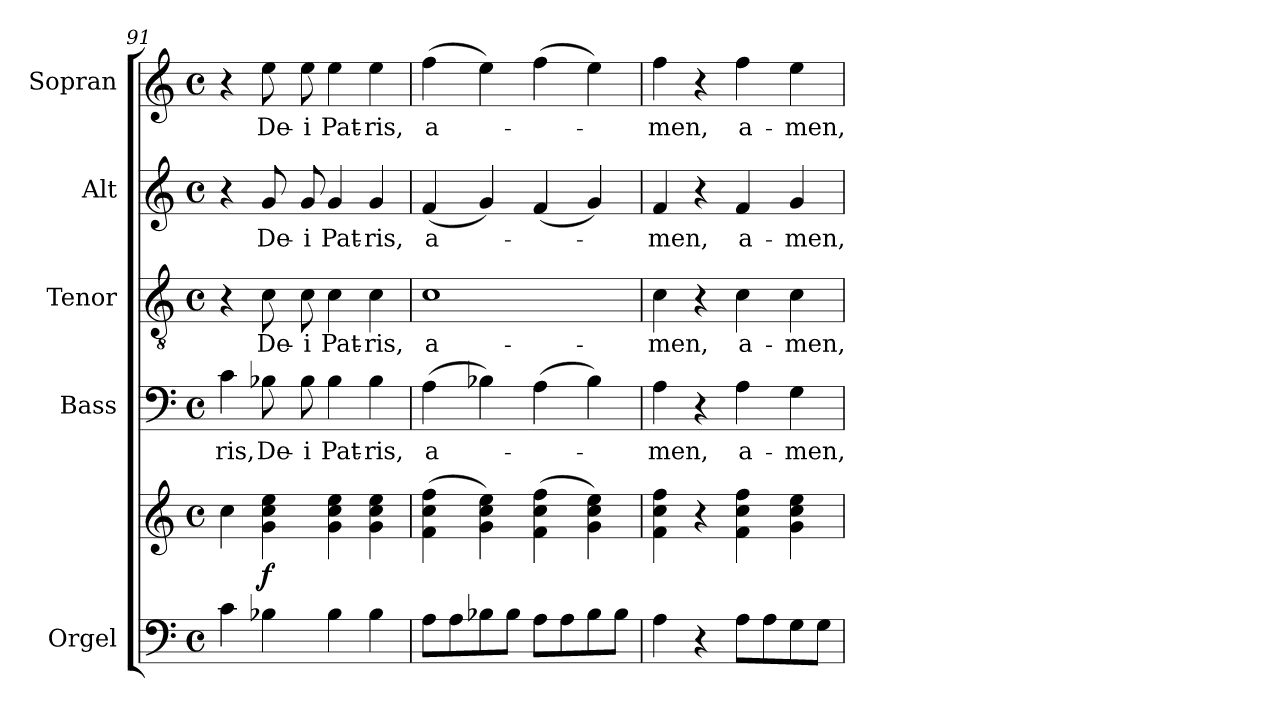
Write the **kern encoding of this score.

**kern	**kern	**dynam	**kern	**text	**kern	**text	**kern	**text	**kern	**text
*part5	*part5	*part5	*part4	*part4	*part3	*part3	*part2	*part2	*part1	*part1
*staff6	*staff5	*staff5/6	*staff4	*staff4	*staff3	*staff3	*staff2	*staff2	*staff1	*staff1
*I"Orgel	*	*	*I"Bass	*	*I"Tenor	*	*I"Alt	*	*I"Sopran	*
*I'Org.	*	*	*I'B.	*	*I'T.	*	*I'A.	*	*I'S.	*
*clefF4	*clefG2	*	*clefF4	*	*clefGv2	*	*clefG2	*	*clefG2	*
*k[]	*k[]	*	*k[]	*	*k[]	*	*k[]	*	*k[]	*
*C:	*C:	*	*C:	*	*C:	*	*C:	*	*C:	*
*M4/4	*M4/4	*	*M4/4	*	*M4/4	*	*M4/4	*	*M4/4	*
*met(c)	*met(c)	*	*met(c)	*	*met(c)	*	*met(c)	*	*met(c)	*
=91	=91	=91	=91	=91	=91	=91	=91	=91	=91	=91
!	!	!	!	!LO:LY:b	!	!	!	!	!	!
4c\	4cc\	.	4c\	-ris,	4r	.	4r	.	4r	.
!	!	!LO:DY:b	!	!LO:LY:b	!	!LO:LY:b	!	!LO:LY:b	!	!LO:LY:b
4B-X\	4g\ 4cc\ 4ee\	f	8B-X\	De-	8c\	De-	8g/	De-	8ee\	De-
!	!	!	!	!LO:LY:b	!	!LO:LY:b	!	!LO:LY:b	!	!LO:LY:b
.	.	.	8B-\	-i	8c\	-i	8g/	-i	8ee\	-i
!	!	!	!	!LO:LY:b	!	!LO:LY:b	!	!LO:LY:b	!	!LO:LY:b
4B-\	4g\ 4cc\ 4ee\	.	4B-\	Pat-	4c\	Pat-	4g/	Pat-	4ee\	Pat-
!	!	!	!	!LO:LY:b	!	!LO:LY:b	!	!LO:LY:b	!	!LO:LY:b
4B-\	4g\ 4cc\ 4ee\	.	4B-\	-ris,	4c\	-ris,	4g/	-ris,	4ee\	-ris,
=92	=92	=92	=92	=92	=92	=92	=92	=92	=92	=92
!	!	!	!	!LO:LY:b	!	!LO:LY:b	!	!LO:LY:b	!	!LO:LY:b
8A\L	(>4f\ 4cc\ 4ff\	.	(>4A\	a-	1c	a-	(<4f/	a-	(>4ff\	a-
8A\	.	.	.	.	.	.	.	.	.	.
8B-X\	4g\ 4cc\ 4ee\)	.	4B-X\)	.	.	.	4g/)	.	4ee\)	.
8B-\J	.	.	.	.	.	.	.	.	.	.
8A\L	(>4f\ 4cc\ 4ff\	.	(>4A\	.	.	.	(<4f/	.	(>4ff\	.
8A\	.	.	.	.	.	.	.	.	.	.
8B-\	4g\ 4cc\ 4ee\)	.	4B-\)	.	.	.	4g/)	.	4ee\)	.
8B-\J	.	.	.	.	.	.	.	.	.	.
=93	=93	=93	=93	=93	=93	=93	=93	=93	=93	=93
!	!	!	!	!LO:LY:b	!	!LO:LY:b	!	!LO:LY:b	!	!LO:LY:b
4A\	4f\ 4cc\ 4ff\	.	4A\	-men,	4c\	-men,	4f/	-men,	4ff\	-men,
4r	4r	.	4r	.	4r	.	4r	.	4r	.
!	!	!	!	!LO:LY:b	!	!LO:LY:b	!	!LO:LY:b	!	!LO:LY:b
8A\L	4f\ 4cc\ 4ff\	.	4A\	a-	4c\	a-	4f/	a-	4ff\	a-
8A\	.	.	.	.	.	.	.	.	.	.
!	!	!	!	!LO:LY:b	!	!LO:LY:b	!	!LO:LY:b	!	!LO:LY:b
8G\	4g\ 4cc\ 4ee\	.	4G\	-men,	4c\	-men,	4g/	-men,	4ee\	-men,
8G\J	.	.	.	.	.	.	.	.	.	.
=	=	=	=	=	=	=	=	=	=	=
*-	*-	*-	*-	*-	*-	*-	*-	*-	*-	*-
